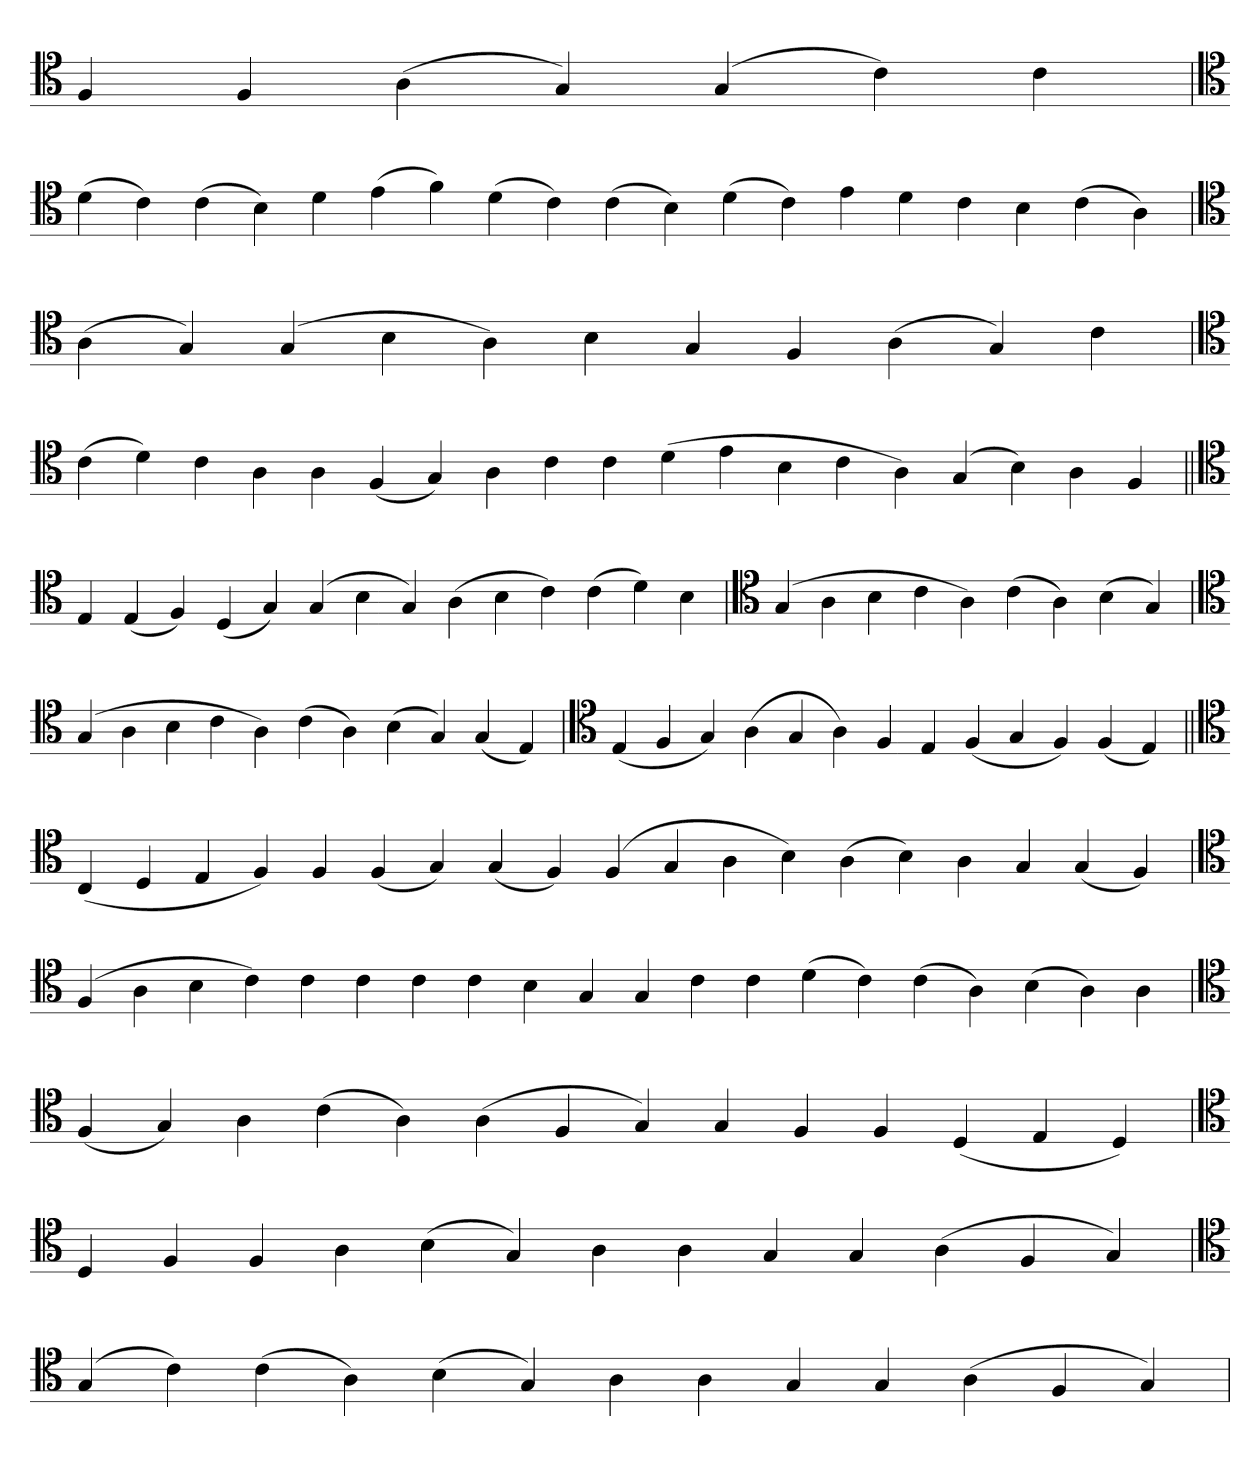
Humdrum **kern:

**kern
*part1
*staff1
*clefC4
=
4F
4F
(4A
4G)
(4G
4c)
4c
=`
*clefC4
(4d
4c)
(4c
4B)
4d
(4e
4f)
(4d
4c)
(4c
4B)
(4d
4c)
4e
4d
4c
4B
(4c
4A)
='
*clefC4
(4A
4G)
(4G
4B
4A)
4B
4G
4F
(4A
4G)
4c
=`
*clefC4
(4c
4d)
4c
4A
4A
(4F
4G)
4A
4c
4c
(4d
4e
4B
4c
4A)
(4G
4B)
4A
4F
=||
*clefC4
4E
(4E
4F)
(4D
4G)
(4G
4B
4G)
(4A
4B
4c)
(4c
4d)
4B
=`
*clefC4
(4G
4A
4B
4c
4A)
(4c
4A)
(4B
4G)
=`
*clefC4
(4G
4A
4B
4c
4A)
(4c
4A)
(4B
4G)
(4G
4E)
=`
*clefC4
(4E
4F
4G)
(4A
4G
4A)
4F
4E
(4F
4G
4F)
(4F
4E)
=||
*clefC4
(4C
4D
4E
4F)
4F
(4F
4G)
(4G
4F)
(4F
4G
4A
4B)
(4A
4B)
4A
4G
(4G
4F)
='
*clefC4
(4F
4A
4B
4c)
4c
4c
4c
4c
4B
4G
4G
4c
4c
(4d
4c)
(4c
4A)
(4B
4A)
4A
=
*clefC4
(4F
4G)
4A
(4c
4A)
(4A
4F
4G)
4G
4F
4F
(4D
4E
4D)
='
*clefC4
4D
4F
4F
4A
(4B
4G)
4A
4A
4G
4G
(4A
4F
4G)
=`
*clefC4
(4G
4c)
(4c
4A)
(4B
4G)
4A
4A
4G
4G
(4A
4F
4G)
='
*-
